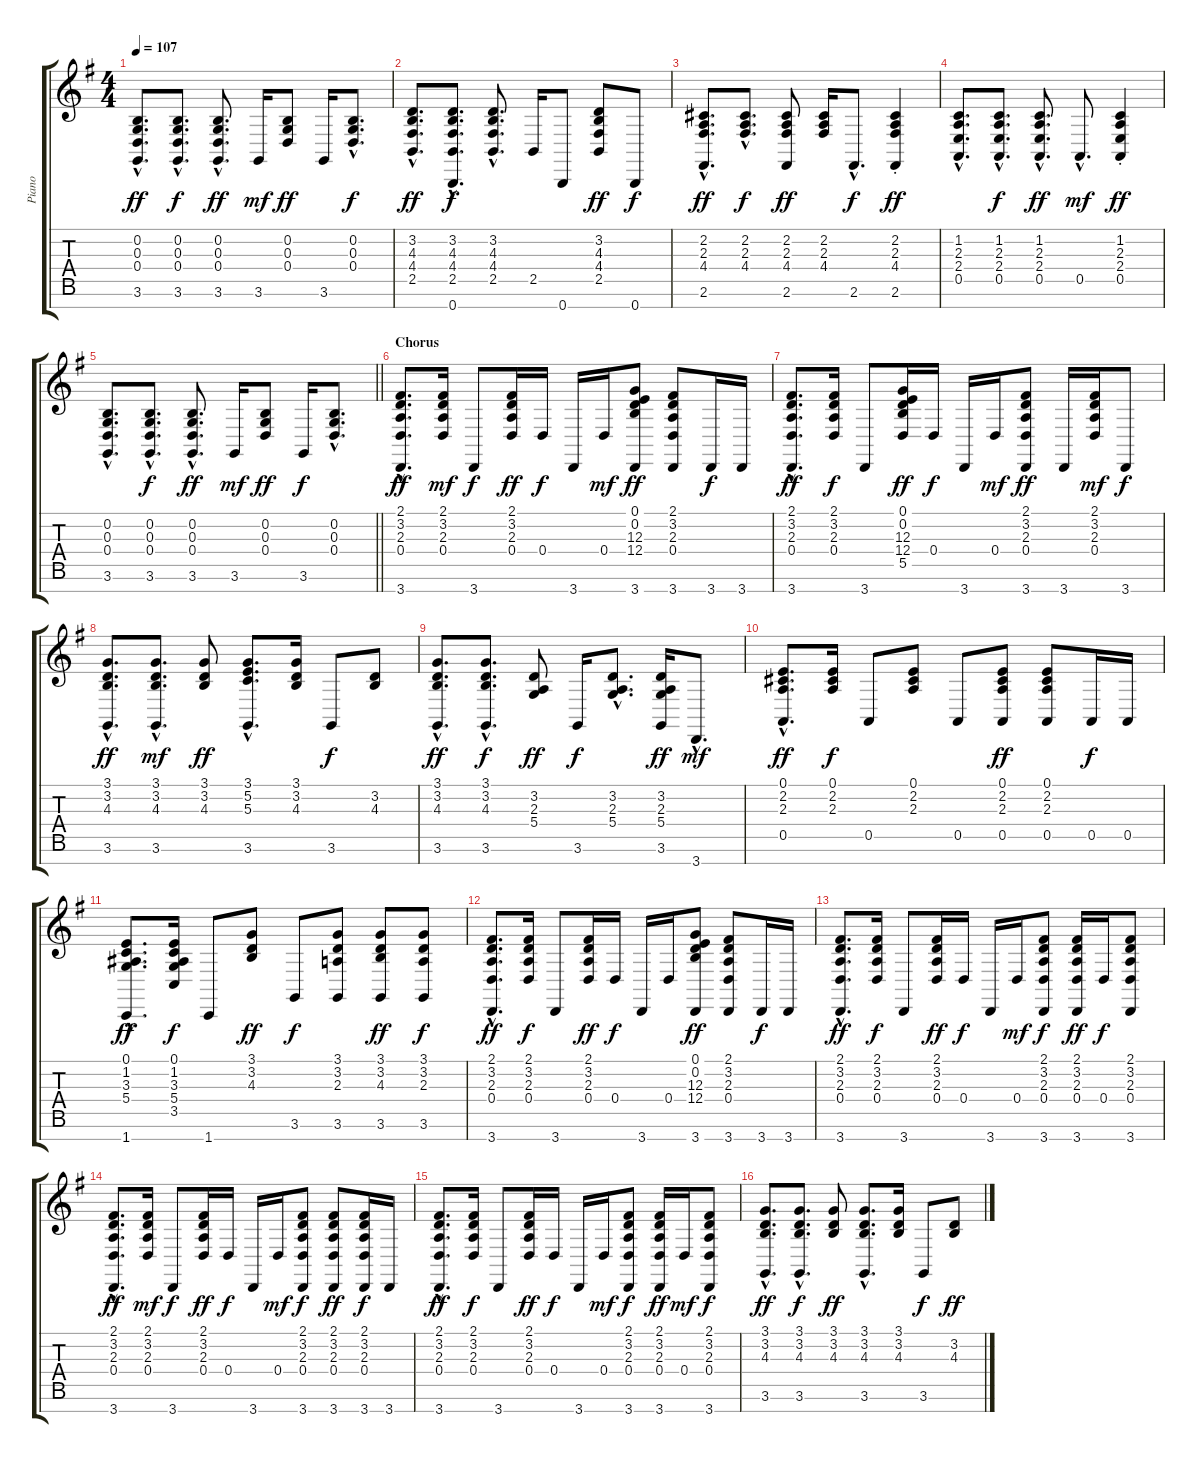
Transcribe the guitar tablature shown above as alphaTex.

\track ("Piano" "Piano") {instrument acousticgrandpiano}
\staff {score tabs}
\tuning (E4 B3 G3 D3 A2 E2 B1) {hide}
\ts (4 4)
\tempo 107
\clef g2
\ks g
(0.2{hac} 0.3{hac} 0.4{hac} 3.6{hac}).8{d dy ff} (0.2{hac} 0.3{hac} 0.4{hac} 3.6{hac}).8{d dy f} (0.2{hac} 0.3{hac} 0.4{hac} 3.6{hac}).8{d dy ff} 3.6.16{dy mf} (0.2 0.3 0.4).8{dy ff} 3.6.16 (0.2{hac} 0.3{hac} 0.4{hac}).8{d dy f} |
(3.2{hac} 4.3{hac} 4.4{hac} 2.5{hac}).8{d dy ff} (3.2{hac} 4.3{hac} 4.4{hac} 2.5{hac} 0.7{hac}).8{d dy f} (3.2{hac} 4.3{hac} 4.4{hac} 2.5{hac}).8{d} 2.5.16 0.7.8 (3.2 4.3 4.4 2.5).8{dy ff} 0.7.8{dy f} |
(2.2{hac} 2.3{hac} 4.4{hac} 2.6{hac}).8{d dy ff} (2.2{hac} 2.3{hac} 4.4{hac}).8{d dy f} (2.2 2.3 4.4 2.6).8{dy ff} (2.2 2.3 4.4).16 2.6{hac}.8{d dy f} (2.2{st} 2.3{st} 4.4{st} 2.6{st}).4{dy ff} |
(1.2{hac} 2.3{hac} 2.4{hac} 0.5{hac}).8{d} (1.2{hac} 2.3{hac} 2.4{hac} 0.5{hac}).8{d dy f} (1.2{hac} 2.3{hac} 2.4{hac} 0.5{hac}).8{d dy ff} 0.5{hac}.8{d dy mf} (1.2{st} 2.3{st} 2.4{st} 0.5{st}).4{dy ff} |
\barLineRight lightlight
(0.2{hac} 0.3{hac} 0.4{hac} 3.6{hac}).8{d} (0.2{hac} 0.3{hac} 0.4{hac} 3.6{hac}).8{d dy f} (0.2{hac} 0.3{hac} 0.4{hac} 3.6{hac}).8{d dy ff} 3.6.16{dy mf} (0.2 0.3 0.4).8{dy ff} 3.6.16{dy f} (0.2{hac} 0.3{hac} 0.4{hac}).8{d} |
\section ("" "Chorus")
(2.1{hac} 3.2{hac} 2.3{hac} 0.4{hac} 3.7{hac}).8{d dy ff} (2.1 3.2 2.3 0.4).16{dy mf} 3.7.8{dy f} (2.1 3.2 2.3 0.4).16{dy ff} 0.4.16{dy f} 3.7.16 0.4.16{dy mf} (0.1 0.2 12.3 12.4 3.7).8{dy ff} (2.1 3.2 2.3 0.4 3.7).8 3.7.16{dy f} 3.7.16 |
(2.1{hac} 3.2{hac} 2.3{hac} 0.4{hac} 3.7{hac}).8{d dy ff} (2.1 3.2 2.3 0.4).16{dy f} 3.7.8 (0.1 0.2 12.3 12.4 5.5).16{dy ff} 0.4.16{dy f} 3.7.16 0.4.16{dy mf} (2.1 3.2 2.3 0.4 3.7).8{dy ff} 3.7.16 (2.1 3.2 2.3 0.4).16{dy mf} 3.7.8{dy f} |
(3.1{hac} 3.2{hac} 4.3{hac} 3.6{hac}).8{d dy ff} (3.1{hac} 3.2{hac} 4.3{hac} 3.6{hac}).8{d dy mf} (3.1 3.2 4.3).8{dy ff} (3.1{hac} 5.2{hac} 5.3{hac} 3.6{hac}).8{d} (3.1 3.2 4.3).16 3.6.8{dy f} (3.2 4.3).8 |
(3.1{hac} 3.2{hac} 4.3{hac} 3.6{hac}).8{d dy ff} (3.1{hac} 3.2{hac} 4.3{hac} 3.6{hac}).8{d dy f} (3.2 2.3 5.4).8{dy ff} 3.6.16{dy f} (3.2{hac} 2.3{hac} 5.4{hac}).8{d} (3.2 2.3 5.4 3.6).16{dy ff} 3.7{hac}.8{d dy mf} |
(0.1{hac} 2.2{hac} 2.3{hac} 0.5{hac}).8{d dy ff} (0.1 2.2 2.3).16{dy f} 0.5.8 (0.1 2.2 2.3).8 0.5.8 (0.1 2.2 2.3 0.5).8{dy ff} (0.1 2.2 2.3 0.5).8 0.5.16{dy f} 0.5.16 |
(0.1{hac} 1.2{hac} 3.3{hac} 5.4{hac} 1.7{hac}).8{d dy ff} (0.1 1.2 3.3 5.4 3.5).16{dy f} 1.7.8 (3.1 3.2 4.3).8{dy ff} 3.6.8{dy f} (3.1 3.2 2.3 3.6).8 (3.1 3.2 4.3 3.6).8{dy ff} (3.1 3.2 2.3 3.6).8{dy f} |
(2.1{hac} 3.2{hac} 2.3{hac} 0.4{hac} 3.7{hac}).8{d dy ff} (2.1 3.2 2.3 0.4).16{dy f} 3.7.8 (2.1 3.2 2.3 0.4).16{dy ff} 0.4.16{dy f} 3.7.16 0.4.16 (0.1 0.2 12.3 12.4 3.7).8{dy ff} (2.1 3.2 2.3 0.4 3.7).8 3.7.16{dy f} 3.7.16 |
(2.1{hac} 3.2{hac} 2.3{hac} 0.4{hac} 3.7{hac}).8{d dy ff} (2.1 3.2 2.3 0.4).16{dy f} 3.7.8 (2.1 3.2 2.3 0.4).16{dy ff} 0.4.16{dy f} 3.7.16 0.4.16{dy mf} (2.1 3.2 2.3 0.4 3.7).8{dy f} (2.1 3.2 2.3 0.4 3.7).16{dy ff} 0.4.16{dy f} (2.1 3.2 2.3 0.4 3.7).8 |
(2.1{hac} 3.2{hac} 2.3{hac} 0.4{hac} 3.7{hac}).8{d dy ff} (2.1 3.2 2.3 0.4).16{dy mf} 3.7.8{dy f} (2.1 3.2 2.3 0.4).16{dy ff} 0.4.16{dy f} 3.7.16 0.4.16{dy mf} (2.1 3.2 2.3 0.4 3.7).8{dy f} (2.1 3.2 2.3 0.4 3.7).8{dy ff} (2.1 3.2 2.3 0.4 3.7).16{dy f} 3.7.16 |
(2.1{hac} 3.2{hac} 2.3{hac} 0.4{hac} 3.7{hac}).8{d dy ff} (2.1 3.2 2.3 0.4).16{dy f} 3.7.8 (2.1 3.2 2.3 0.4).16{dy ff} 0.4.16{dy f} 3.7.16 0.4.16{dy mf} (2.1 3.2 2.3 0.4 3.7).8{dy f} (2.1 3.2 2.3 0.4 3.7).16{dy ff} 0.4.16{dy mf} (2.1 3.2 2.3 0.4 3.7).8{dy f} |
(3.1{hac} 3.2{hac} 4.3{hac} 3.6{hac}).8{d dy ff} (3.1{hac} 3.2{hac} 4.3{hac} 3.6{hac}).8{d dy f} (3.1 3.2 4.3).8{dy ff} (3.1{hac} 3.2{hac} 4.3{hac} 3.6{hac}).8{d} (3.1 3.2 4.3).16 3.6.8{dy f} (3.2 4.3).8{dy ff}
